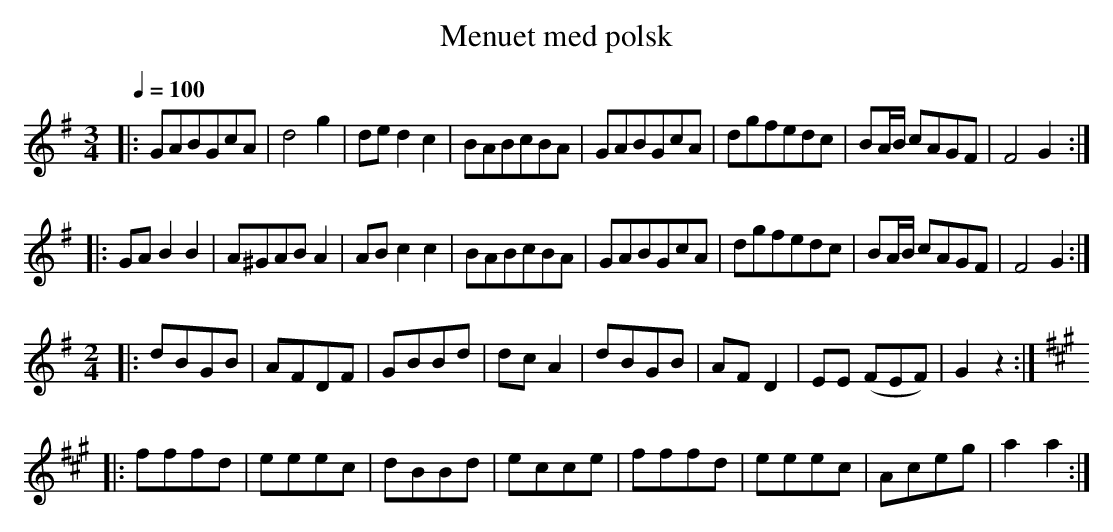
X:1
T:Menuet med polsk
M:3/4
L:1/8
Q:1/4=100
K:G
|: GABGcA | d4 g2 | de d2 c2 | BABcBA | GABGcA | dgfedc | BA/B/ cAGF | F4 G2 :|
|: GA B2 B2 | A^GAB A2 | AB c2 c2 | BABcBA | GABGcA | dgfedc | BA/B/ cAGF | F4 G2 :|
M:2/4
|: dBGB | AFDF | GBBd | dc A2 | dBGB | AF D2 | EE 3(FEF) | G2 z2 :|
K:A
|: fffd | eeec | dBBd | ecce | fffd | eeec | Aceg | a2 a2 :|
